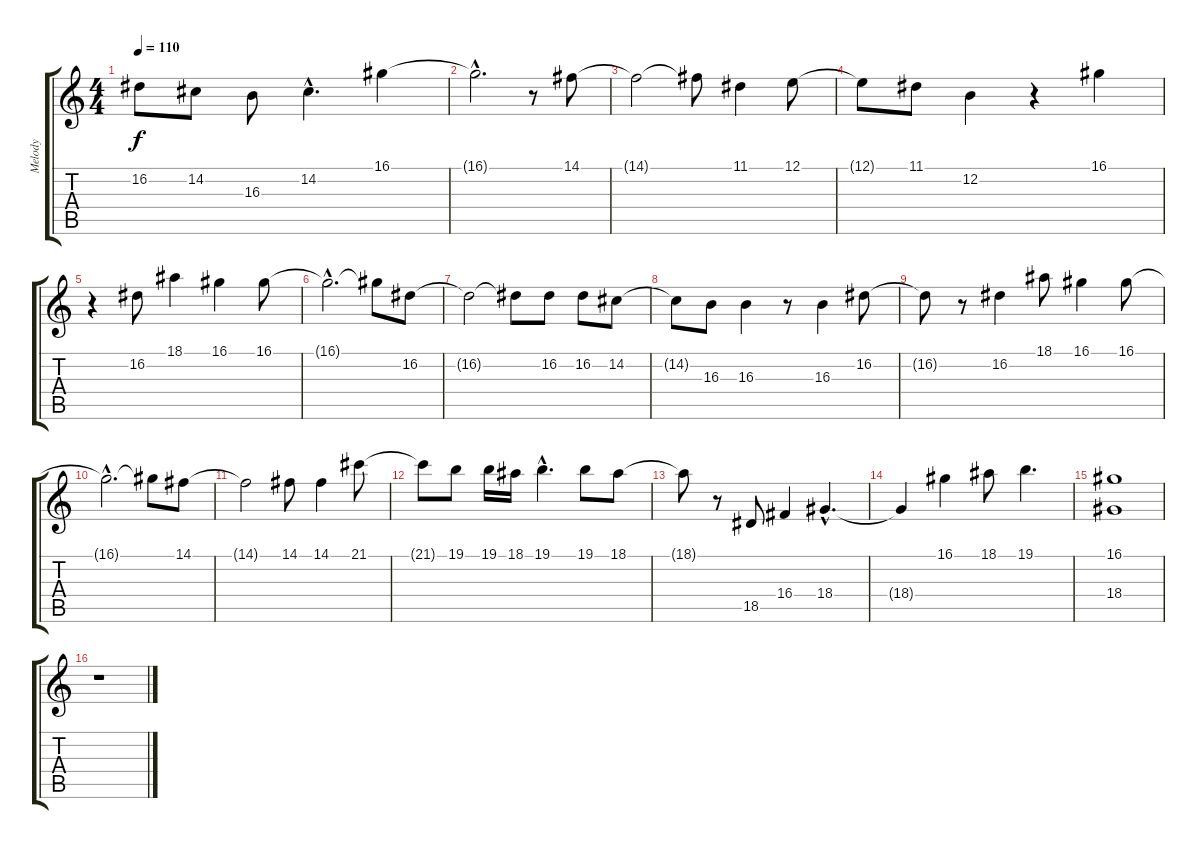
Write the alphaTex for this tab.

\track ("Melody" "Melody") {instrument lead8bassandlead}
\staff {score tabs}
\tuning (E4 B3 G3 D3 A2 E2) {hide}
\ts (4 4)
\tempo 110
\clef g2
\ks c
16.2{t}.8{dy f} 14.2.8 16.3.8 14.2{hac}.4{d} 16.1.4 |
16.1{hac t}.2{d} r.8 14.1.8 |
14.1{t}.2 14.1{t}.8 11.1.4 12.1.8 |
12.1{t}.8 11.1.8 12.2.4 r.4 16.1.4 |
r.4 16.2.8 18.1.4 16.1.4 16.1.8 |
16.1{hac t}.2{d} 16.1{t}.8 16.2.8 |
16.2{t}.2 16.2{t}.8 16.2.8 16.2.8 14.2.8 |
14.2{t}.8 16.3.8 16.3.4 r.8 16.3.4 16.2.8 |
16.2{t}.8 r.8 16.2.4 18.1.8 16.1.4 16.1.8 |
16.1{hac t}.2{d} 16.1{t}.8 14.1.8 |
14.1{t}.2 14.1.8 14.1.4 21.1.8 |
21.1{t}.8 19.1.8 19.1.16 18.1.16 19.1{hac}.4{d} 19.1.8 18.1.8 |
18.1{t}.8 r.8 18.5.8 16.4.4 18.4{hac}.4{d} |
18.4{t}.4 16.1.4 18.1.8 19.1.4{d} |
(16.1 18.4).1 |
r.1
